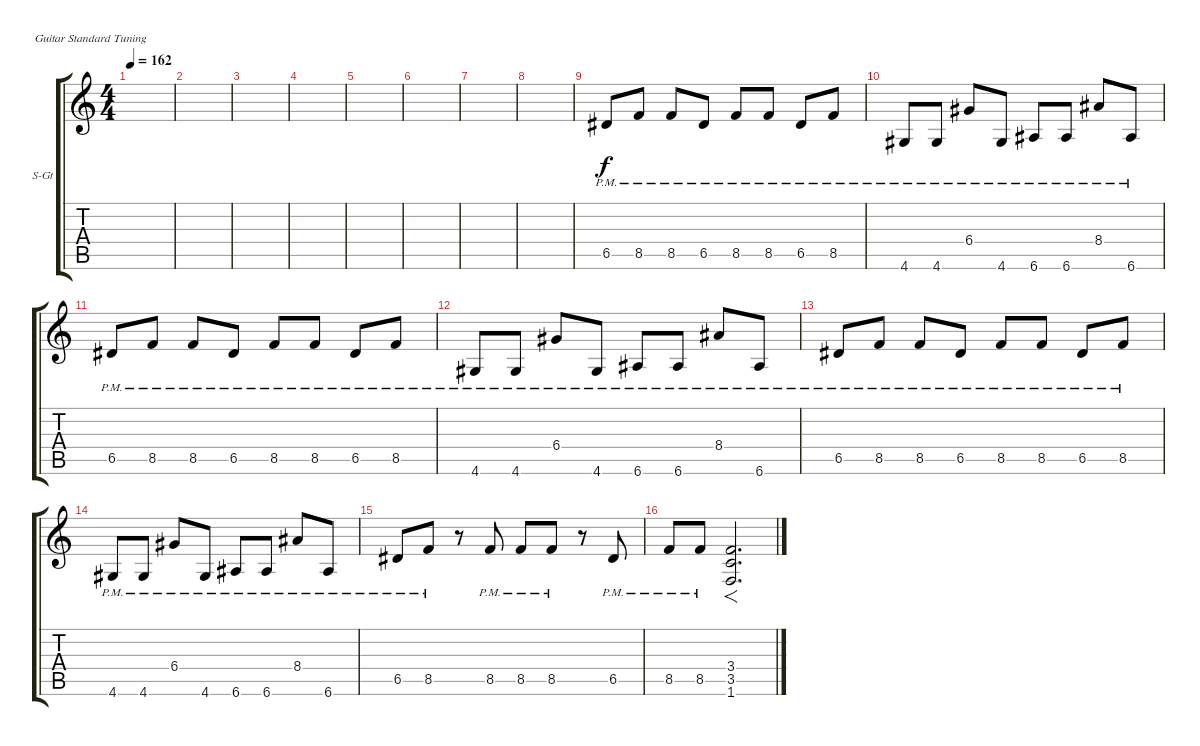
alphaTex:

\defaultSystemsLayout 4
\bracketExtendMode groupsimilarinstruments
\firstSystemTrackNameOrientation horizontal
\otherSystemsTrackNameOrientation horizontal
\track ("Steel Guitar" "S-Gt") {instrument acousticguitarsteel}
\staff {score tabs}
\tuning (E4 B3 G3 D3 A2 E2)
\ts (4 4)
\tempo 162
\clef g2
\ks c
|
|
|
|
|
|
|
|
6.5{pm}.8 8.5{pm}.8 8.5{pm}.8 6.5{pm}.8 8.5{pm}.8 8.5{pm}.8 6.5{pm}.8 8.5{pm}.8 |
4.6{pm}.8 4.6{pm}.8 6.4{pm}.8 4.6{pm}.8 6.6{pm}.8 6.6{pm}.8 8.4{pm}.8 6.6{pm}.8 |
6.5{pm}.8 8.5{pm}.8 8.5{pm}.8 6.5{pm}.8 8.5{pm}.8 8.5{pm}.8 6.5{pm}.8 8.5{pm}.8 |
4.6{pm}.8 4.6{pm}.8 6.4{pm}.8 4.6{pm}.8 6.6{pm}.8 6.6{pm}.8 8.4{pm}.8 6.6{pm}.8 |
6.5{pm}.8 8.5{pm}.8 8.5{pm}.8 6.5{pm}.8 8.5{pm}.8 8.5{pm}.8 6.5{pm}.8 8.5{pm}.8 |
4.6{pm}.8 4.6{pm}.8 6.4{pm}.8 4.6{pm}.8 6.6{pm}.8 6.6{pm}.8 8.4{pm}.8 6.6{pm}.8 |
6.5{pm}.8 8.5{pm}.8 r.8 8.5{pm}.8 8.5{pm}.8 8.5{pm}.8 r.8 6.5{pm}.8 |
8.5{pm}.8 8.5{pm}.8 (1.6 3.5 3.4).2{f d}
